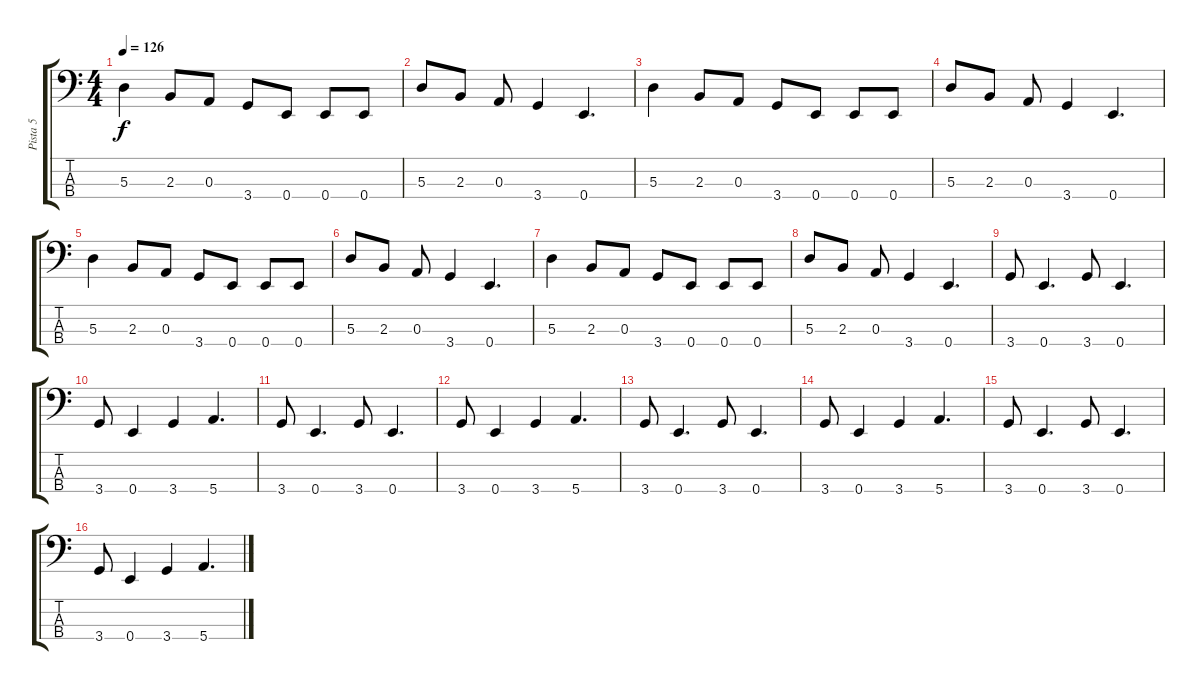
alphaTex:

\track ("Pista 5" "Pista 5") {instrument electricbassfinger}
\staff {score tabs}
\tuning (G2 D2 A1 E1) {hide}
\ts (4 4)
\tempo 126
\clef f4
\ks c
5.3.4{dy f} 2.3.8 0.3.8 3.4.8 0.4.8 0.4.8 0.4.8 |
5.3.8 2.3.8 0.3.8 3.4.4 0.4.4{d} |
5.3.4 2.3.8 0.3.8 3.4.8 0.4.8 0.4.8 0.4.8 |
5.3.8 2.3.8 0.3.8 3.4.4 0.4.4{d} |
5.3.4 2.3.8 0.3.8 3.4.8 0.4.8 0.4.8 0.4.8 |
5.3.8 2.3.8 0.3.8 3.4.4 0.4.4{d} |
5.3.4 2.3.8 0.3.8 3.4.8 0.4.8 0.4.8 0.4.8 |
5.3.8 2.3.8 0.3.8 3.4.4 0.4.4{d} |
3.4.8 0.4.4{d} 3.4.8 0.4.4{d} |
3.4.8 0.4.4 3.4.4 5.4.4{d} |
3.4.8 0.4.4{d} 3.4.8 0.4.4{d} |
3.4.8 0.4.4 3.4.4 5.4.4{d} |
3.4.8 0.4.4{d} 3.4.8 0.4.4{d} |
3.4.8 0.4.4 3.4.4 5.4.4{d} |
3.4.8 0.4.4{d} 3.4.8 0.4.4{d} |
3.4.8 0.4.4 3.4.4 5.4.4{d}
